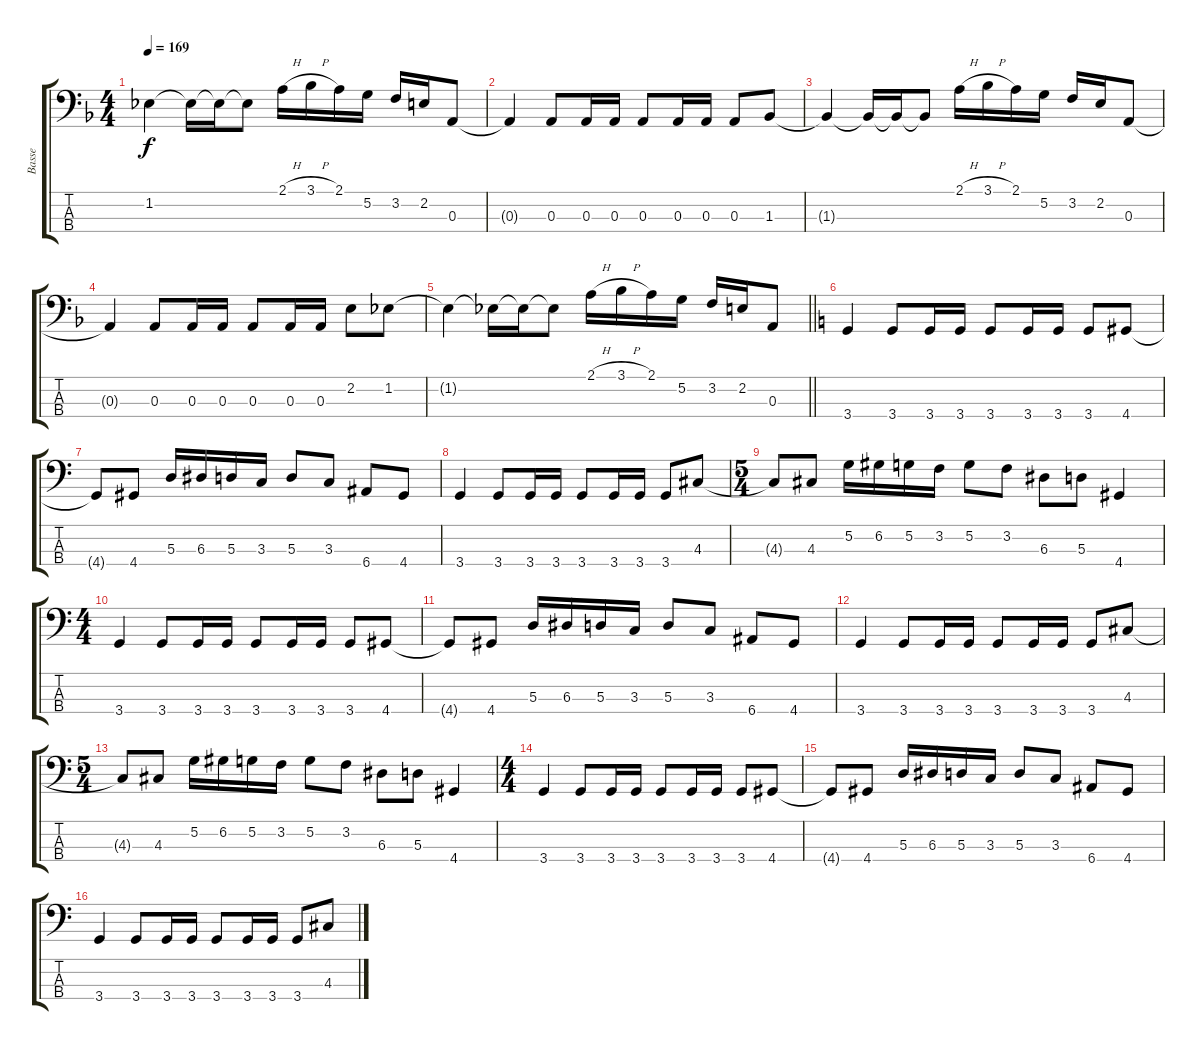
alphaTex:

\track ("Basse" "Basse") {instrument electricbassfinger}
\staff {score tabs}
\tuning (G2 D2 A1 E1) {hide}
\ts (4 4)
\tempo 169
\clef f4
\ks f
1.2{t}.4{dy f} 1.2{t}.16 1.2{t}.16 1.2{t}.8 2.1{h}.16 3.1{h}.16 2.1.16 5.2.16 3.2.16 2.2.16 0.3.8 |
0.3{t}.4 0.3.8 0.3.16 0.3.16 0.3.8 0.3.16 0.3.16 0.3.8 1.3.8 |
1.3{t}.4 1.3{t}.16 1.3{t}.16 1.3{t}.8 2.1{h}.16 3.1{h}.16 2.1.16 5.2.16 3.2.16 2.2.16 0.3.8 |
0.3{t}.4 0.3.8 0.3.16 0.3.16 0.3.8 0.3.16 0.3.16 2.2.8 1.2.8 |
\barLineRight lightlight
1.2{t}.4 1.2{t}.16 1.2{t}.16 1.2{t}.8 2.1{h}.16 3.1{h}.16 2.1.16 5.2.16 3.2.16 2.2.16 0.3.8 |
\ks c
3.4.4{volume 10} 3.4.8 3.4.16 3.4.16 3.4.8 3.4.16 3.4.16 3.4.8 4.4.8 |
4.4{t}.8 4.4.8 5.3.16 6.3.16 5.3.16 3.3.16 5.3.8 3.3.8 6.4.8 4.4.8 |
3.4.4 3.4.8 3.4.16 3.4.16 3.4.8 3.4.16 3.4.16 3.4.8 4.3.8 |
\ts (5 4)
4.3{t}.8 4.3.8 5.2.16 6.2.16 5.2.16 3.2.16 5.2.8 3.2.8 6.3.8 5.3.8 4.4.4 |
\ts (4 4)
3.4.4 3.4.8 3.4.16 3.4.16 3.4.8 3.4.16 3.4.16 3.4.8 4.4.8 |
4.4{t}.8 4.4.8 5.3.16 6.3.16 5.3.16 3.3.16 5.3.8 3.3.8 6.4.8 4.4.8 |
3.4.4 3.4.8 3.4.16 3.4.16 3.4.8 3.4.16 3.4.16 3.4.8 4.3.8 |
\ts (5 4)
4.3{t}.8 4.3.8 5.2.16 6.2.16 5.2.16 3.2.16 5.2.8 3.2.8 6.3.8 5.3.8 4.4.4 |
\ts (4 4)
3.4.4 3.4.8 3.4.16 3.4.16 3.4.8 3.4.16 3.4.16 3.4.8 4.4.8 |
4.4{t}.8 4.4.8 5.3.16 6.3.16 5.3.16 3.3.16 5.3.8 3.3.8 6.4.8 4.4.8 |
3.4.4 3.4.8 3.4.16 3.4.16 3.4.8 3.4.16 3.4.16 3.4.8 4.3.8
